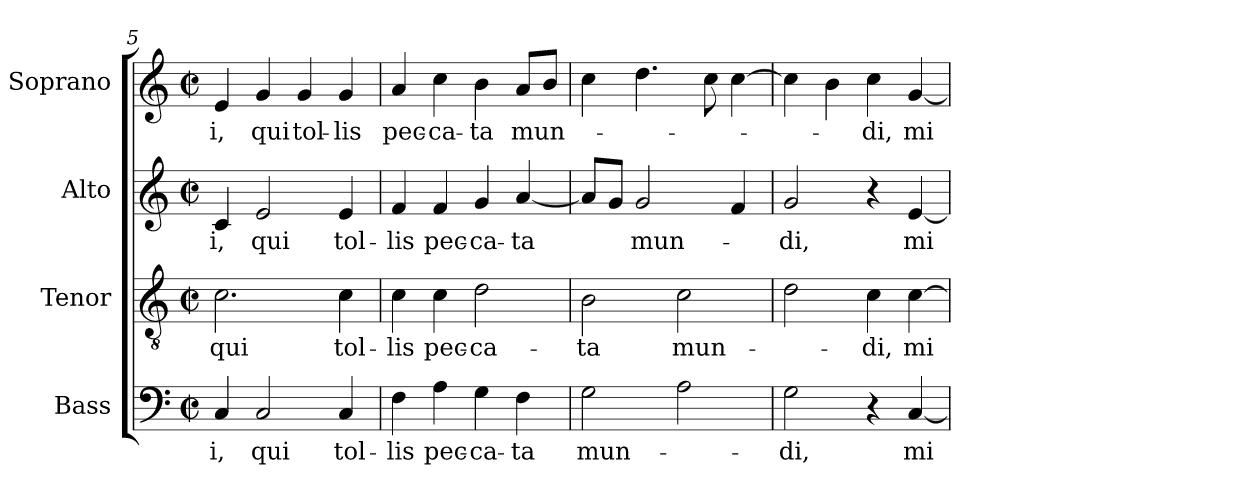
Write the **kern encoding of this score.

**kern	**text	**kern	**text	**kern	**text	**kern	**text
*part4	*part4	*part3	*part3	*part2	*part2	*part1	*part1
*staff4	*staff4	*staff3	*staff3	*staff2	*staff2	*staff1	*staff1
*I"Bass	*	*I"Tenor	*	*I"Alto	*	*I"Soprano	*
*clefF4	*	*clefGv2	*	*clefG2	*	*clefG2	*
*k[]	*	*k[]	*	*k[]	*	*k[]	*
*C:	*	*C:	*	*C:	*	*C:	*
*M2/2	*	*M2/2	*	*M2/2	*	*M2/2	*
*met(c|)	*	*met(c|)	*	*met(c|)	*	*met(c|)	*
=5	=5	=5	=5	=5	=5	=5	=5
4C/	-i,	2.c\	qui	4c/	-i,	4e/	-i,
2C/	qui	.	.	2e/	qui	4g/	qui
.	.	.	.	.	.	4g/	tol-
4C/	tol-	4c\	tol-	4e/	tol-	4g/	-lis
=6	=6	=6	=6	=6	=6	=6	=6
4F\	-lis	4c\	-lis	4f/	-lis	4a/	pec-
4A\	pec-	4c\	pec-	4f/	pec-	4cc\	-ca-
4G\	-ca-	2d\	-ca-	4g/	-ca-	4b\	-ta
4F\	-ta	.	.	[4a/	-ta	8a/L	mun-
.	.	.	.	.	.	8b/J	.
!!LO:LB:g=z
=7	=7	=7	=7	=7	=7	=7	=7
2G\	mun-	2B\	-ta	8a/L]	.	4cc\	.
.	.	.	.	8g/J	.	.	.
.	.	.	.	2g/	mun-	4.dd\	.
2A\	.	2c\	mun-	.	.	.	.
.	.	.	.	.	.	8cc\	.
.	.	.	.	4f/	.	[4cc\	.
=8	=8	=8	=8	=8	=8	=8	=8
2G\	-di,	2d\	.	2g/	-di,	4cc\]	.
.	.	.	.	.	.	4b\	.
4r	.	4c\	-di,	4r	.	4cc\	-di,
[4C/	mi	[4c\	mi-	[4e/	mi-	[4g/	mi-
=	=	=	=	=	=	=	=
*-	*-	*-	*-	*-	*-	*-	*-
